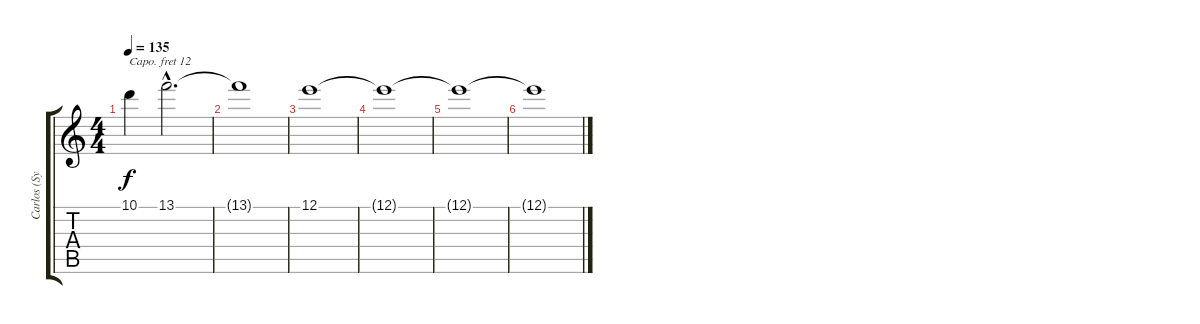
\track ("Carlos (Synth Left)" "Carlos (Sy") {instrument stringensemble1}
\staff {score tabs}
\capo 12
\tuning (E4 B3 G3 D3 A2 E2) {hide}
\ts (4 4)
\tempo 135
\clef g2
\ks c
10.1{t}.4{dy f} 13.1{hac}.2{d} |
13.1{t}.1 |
12.1.1 |
12.1{t}.1 |
12.1{t}.1 |
12.1{t}.1
